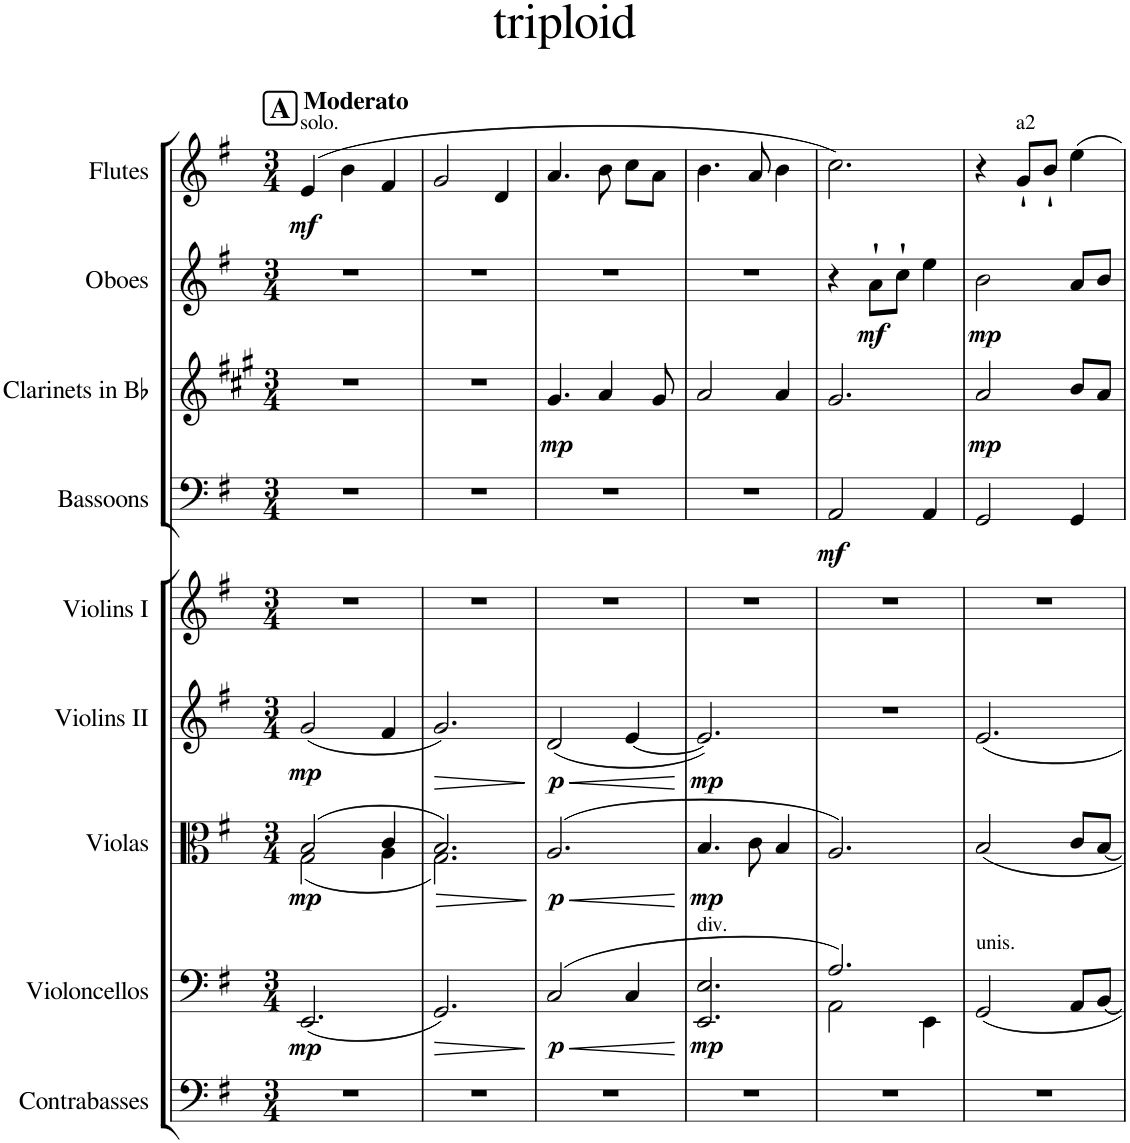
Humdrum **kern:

**kern	**kern	**dynam	**kern	**dynam	**kern	**dynam	**kern	**kern	**dynam	**kern	**dynam	**kern	**dynam	**kern	**dynam
*part9	*part8	*part8	*part7	*part7	*part6	*part6	*part5	*part4	*part4	*part3	*part3	*part2	*part2	*part1	*part1
*staff9	*staff8	*staff8	*staff7	*staff7	*staff6	*staff6	*staff5	*staff4	*staff4	*staff3	*staff3	*staff2	*staff2	*staff1	*staff1
*I"Contrabasses	*I"Violoncellos	*	*I"Violas	*	*I"Violins II	*	*I"Violins I	*I"Bassoons	*	*I"Clarinets in Bb	*	*I"Oboes	*	*I"Flutes	*
*I'Cb.	*I'Vc.	*	*I'Vla.	*	*I'Vln. II	*	*I'Vln. I	*I'Bsn.	*	*	*	*I'Ob.	*	*I'Fl.	*
*clefF4	*clefF4	*	*clefC3	*	*clefG2	*	*clefG2	*clefF4	*	*clefG2	*	*clefG2	*	*clefG2	*
*Trd7c12	*	*	*	*	*	*	*	*	*	*Trd1c2	*	*	*	*	*
*k[f#]	*k[f#]	*	*k[f#]	*	*k[f#]	*	*k[f#]	*k[f#]	*	*k[f#c#g#]	*	*k[f#]	*	*k[f#]	*
*M3/4	*M3/4	*	*M3/4	*	*M3/4	*	*M3/4	*M3/4	*	*M3/4	*	*M3/4	*	*M3/4	*
!!LO:REH:place=s1:a:B:cj:fs=14:t=A
=1	=1	=1	=1	=1	=1	=1	=1	=1	=1	=1	=1	=1	=1	=1	=1
*	*	*	*^	*	*	*	*	*	*	*	*	*	*	*	*
!	!	!	!	!	!	!	!	!	!	!	!	!	!	!	!LO:TX:a:B:t=Moderato	!
!	!	!	!	!	!	!	!	!	!	!	!	!	!	!	!LO:TX:a:t=solo.	!
!	!	!LO:DY:b	!	!	!LO:DY:b	!	!LO:DY:b	!	!	!	!	!	!	!	!	!LO:DY:b
2.r	(2.EE/	mp	(2B/	(2G\	mp	(2g/	mp	2.r	2.r	.	2.r	.	2.r	.	(4e/	mf
.	.	.	.	.	.	.	.	.	.	.	.	.	.	.	4b\	.
.	.	.	4c/	4A\	.	4f#/	.	.	.	.	.	.	.	.	4f#/	.
=2	=2	=2	=2	=2	=2	=2	=2	=2	=2	=2	=2	=2	=2	=2	=2	=2
!	!	!LO:HP:b	!	!	!LO:HP:b	!	!LO:HP:b	!	!	!	!	!	!	!	!	!
2.r	2.GG/)	>	2.B/)	2.G\)	>	2.g/)	>	2.r	2.r	.	2.r	.	2.r	.	2g/	.
.	.	.	.	.	.	.	.	.	.	.	.	.	.	.	4d/	.
*	*	*	*v	*v	*	*	*	*	*	*	*	*	*	*	*	*
.	.	]	.	]	.	]	.	.	.	.	.	.	.	.	.
=3	=3	=3	=3	=3	=3	=3	=3	=3	=3	=3	=3	=3	=3	=3	=3
!	!	!LO:HP:b	!	!LO:HP:b	!	!LO:HP:b	!	!	!	!	!	!	!	!	!
!	!	!LO:DY:n=1:b	!	!LO:DY:n=1:b	!	!LO:DY:n=1:b	!	!	!	!	!LO:DY:b	!	!	!	!
2.r	(2C/	< p	(2.A/	< p	(2d/	< p	2.r	2.r	.	4.g#/	mp	2.r	.	4.a/	.
.	.	.	.	.	.	.	.	.	.	4a/	.	.	.	8b\	.
.	4C/	.	.	.	[4e/	.	.	.	.	.	.	.	.	8cc\L	.
.	.	.	.	.	.	.	.	.	.	8g#/	.	.	.	8a\J	.
.	.	[	.	[	.	[	.	.	.	.	.	.	.	.	.
=4	=4	=4	=4	=4	=4	=4	=4	=4	=4	=4	=4	=4	=4	=4	=4
!	!LO:TX:a:t=div.	!	!	!	!	!	!	!	!	!	!	!	!	!	!
!	!	!LO:DY:b	!	!LO:DY:b	!	!LO:DY:b	!	!	!	!	!	!	!	!	!
2.r	2.EE/ 2.E/	mp	4.B/	mp	2.e/])	mp	2.r	2.r	.	2a/	.	2.r	.	4.b\	.
.	.	.	8c\	.	.	.	.	.	.	.	.	.	.	8a/	.
.	.	.	4B/	.	.	.	.	.	.	4a/	.	.	.	4b\	.
=5	=5	=5	=5	=5	=5	=5	=5	=5	=5	=5	=5	=5	=5	=5	=5
*	*^	*	*	*	*	*	*	*	*	*	*	*	*	*	*
!	!	!	!	!	!	!	!	!	!	!LO:DY:b	!	!	!	!	!	!
2.r	2.A/)	2AA\	.	2.A/)	.	2.r	.	2.r	2AA/	mf	2.g#/	.	4r	.	2.cc\)	.
!	!	!	!	!	!	!	!	!	!	!	!	!	!	!LO:DY:b	!	!
.	.	.	.	.	.	.	.	.	.	.	.	.	8a`\L	mf	.	.
.	.	.	.	.	.	.	.	.	.	.	.	.	8cc`\J	.	.	.
.	.	4EE\	.	.	.	.	.	.	4AA/	.	.	.	4ee\	.	.	.
=6	=6	=6	=6	=6	=6	=6	=6	=6	=6	=6	=6	=6	=6	=6	=6	=6
!	!LO:TX:a:t=unis.	!	!	!	!	!	!	!	!	!	!	!	!	!	!	!
!	!	!	!	!	!	!	!	!	!	!	!	!LO:DY:b	!	!LO:DY:b	!	!
*	*v	*v	*	*	*	*	*	*	*	*	*	*	*	*	*	*
2.r	2GG/	.	2B/	.	2.e/	.	2.r	2GG/	.	2a/	mp	2b\	mp	4r	.
!	!	!	!	!	!	!	!	!	!	!	!	!	!	!LO:TX:a:t=a2	!
.	.	.	.	.	.	.	.	.	.	.	.	.	.	8g`/L	.
.	.	.	.	.	.	.	.	.	.	.	.	.	.	8b`/J	.
.	8AA/L	.	8c/L	.	.	.	.	4GG/	.	8b/L	.	8a/L	.	4ee\	.
.	[8BB/J	.	[8B/J	.	.	.	.	.	.	8a/J	.	8b/J	.	.	.
=	=	=	=	=	=	=	=	=	=	=	=	=	=	=	=
*-	*-	*-	*-	*-	*-	*-	*-	*-	*-	*-	*-	*-	*-	*-	*-
